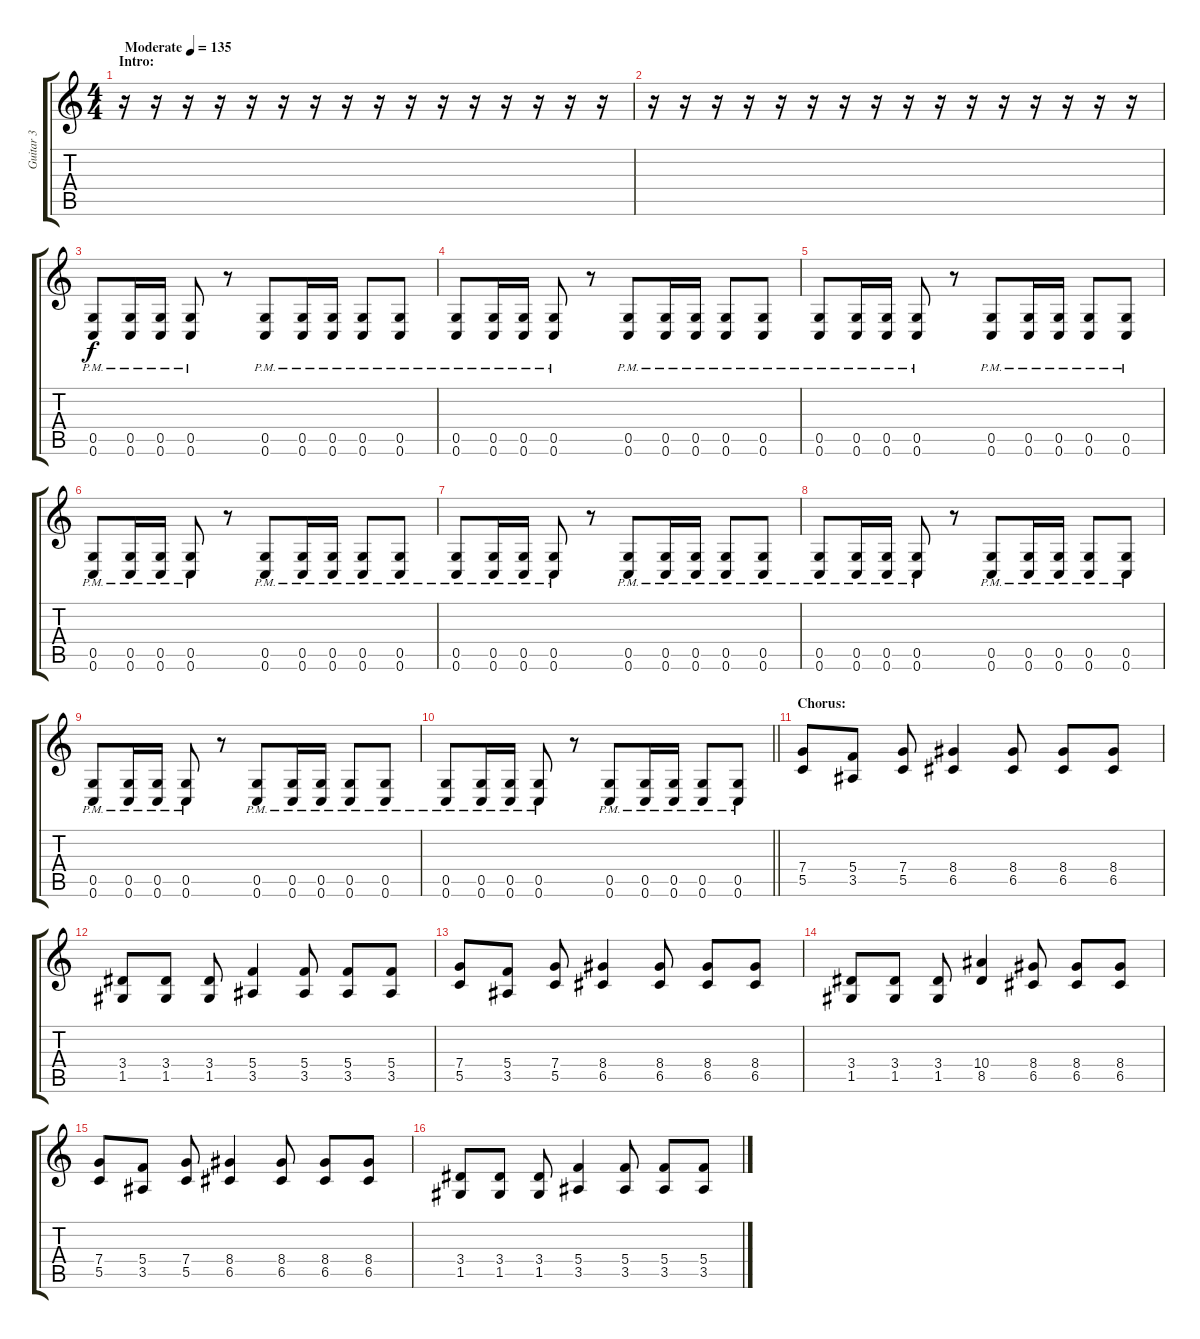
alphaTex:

\track ("Guitar 3" "Guitar 3") {instrument distortionguitar}
\staff {score tabs}
\tuning (D4 A3 F3 C3 G2 C2) {hide}
\ts (4 4)
\section ("" "Intro:")
\tempo (135 "Moderate")
\clef g2
\ks c
r.16{dy f instrument distortionguitar} r.16 r.16 r.16 r.16 r.16 r.16 r.16 r.16 r.16 r.16 r.16 r.16 r.16 r.16 r.16 |
r.16 r.16 r.16 r.16 r.16 r.16 r.16 r.16 r.16 r.16 r.16 r.16 r.16 r.16 r.16 r.16 |
(0.5{pm} 0.6{pm}).8 (0.5{pm} 0.6{pm}).16 (0.5{pm} 0.6{pm}).16 (0.5{pm} 0.6{pm}).8 r.8 (0.5{pm} 0.6{pm}).8 (0.5{pm} 0.6{pm}).16 (0.5{pm} 0.6{pm}).16 (0.5{pm} 0.6{pm}).8 (0.5{pm} 0.6{pm}).8 |
(0.5{pm} 0.6{pm}).8 (0.5{pm} 0.6{pm}).16 (0.5{pm} 0.6{pm}).16 (0.5{pm} 0.6{pm}).8 r.8 (0.5{pm} 0.6{pm}).8 (0.5{pm} 0.6{pm}).16 (0.5{pm} 0.6{pm}).16 (0.5{pm} 0.6{pm}).8 (0.5{pm} 0.6{pm}).8 |
(0.5{pm} 0.6{pm}).8 (0.5{pm} 0.6{pm}).16 (0.5{pm} 0.6{pm}).16 (0.5{pm} 0.6{pm}).8 r.8 (0.5{pm} 0.6{pm}).8 (0.5{pm} 0.6{pm}).16 (0.5{pm} 0.6{pm}).16 (0.5{pm} 0.6{pm}).8 (0.5{pm} 0.6{pm}).8 |
(0.5{pm} 0.6{pm}).8 (0.5{pm} 0.6{pm}).16 (0.5{pm} 0.6{pm}).16 (0.5{pm} 0.6{pm}).8 r.8 (0.5{pm} 0.6{pm}).8 (0.5{pm} 0.6{pm}).16 (0.5{pm} 0.6{pm}).16 (0.5{pm} 0.6{pm}).8 (0.5{pm} 0.6{pm}).8 |
(0.5{pm} 0.6{pm}).8 (0.5{pm} 0.6{pm}).16 (0.5{pm} 0.6{pm}).16 (0.5{pm} 0.6{pm}).8 r.8 (0.5{pm} 0.6{pm}).8 (0.5{pm} 0.6{pm}).16 (0.5{pm} 0.6{pm}).16 (0.5{pm} 0.6{pm}).8 (0.5{pm} 0.6{pm}).8 |
(0.5{pm} 0.6{pm}).8 (0.5{pm} 0.6{pm}).16 (0.5{pm} 0.6{pm}).16 (0.5{pm} 0.6{pm}).8 r.8 (0.5{pm} 0.6{pm}).8 (0.5{pm} 0.6{pm}).16 (0.5{pm} 0.6{pm}).16 (0.5{pm} 0.6{pm}).8 (0.5{pm} 0.6{pm}).8 |
(0.5{pm} 0.6{pm}).8 (0.5{pm} 0.6{pm}).16 (0.5{pm} 0.6{pm}).16 (0.5{pm} 0.6{pm}).8 r.8 (0.5{pm} 0.6{pm}).8 (0.5{pm} 0.6{pm}).16 (0.5{pm} 0.6{pm}).16 (0.5{pm} 0.6{pm}).8 (0.5{pm} 0.6{pm}).8 |
\barLineRight lightlight
(0.5{pm} 0.6{pm}).8 (0.5{pm} 0.6{pm}).16 (0.5{pm} 0.6{pm}).16 (0.5{pm} 0.6{pm}).8 r.8 (0.5{pm} 0.6{pm}).8 (0.5{pm} 0.6{pm}).16 (0.5{pm} 0.6{pm}).16 (0.5{pm} 0.6{pm}).8 (0.5{pm} 0.6{pm}).8 |
\section ("" "Chorus:")
(7.4 5.5).8 (5.4 3.5).8 (7.4 5.5).8 (8.4 6.5).4 (8.4 6.5).8 (8.4 6.5).8 (8.4 6.5).8 |
(3.4 1.5).8 (3.4 1.5).8 (3.4 1.5).8 (5.4 3.5).4 (5.4 3.5).8 (5.4 3.5).8 (5.4 3.5).8 |
(7.4 5.5).8 (5.4 3.5).8 (7.4 5.5).8 (8.4 6.5).4 (8.4 6.5).8 (8.4 6.5).8 (8.4 6.5).8 |
(3.4 1.5).8 (3.4 1.5).8 (3.4 1.5).8 (10.4 8.5).4 (8.4 6.5).8 (8.4 6.5).8 (8.4 6.5).8 |
(7.4 5.5).8 (5.4 3.5).8 (7.4 5.5).8 (8.4 6.5).4 (8.4 6.5).8 (8.4 6.5).8 (8.4 6.5).8 |
(3.4 1.5).8 (3.4 1.5).8 (3.4 1.5).8 (5.4 3.5).4 (5.4 3.5).8 (5.4 3.5).8 (5.4 3.5).8
